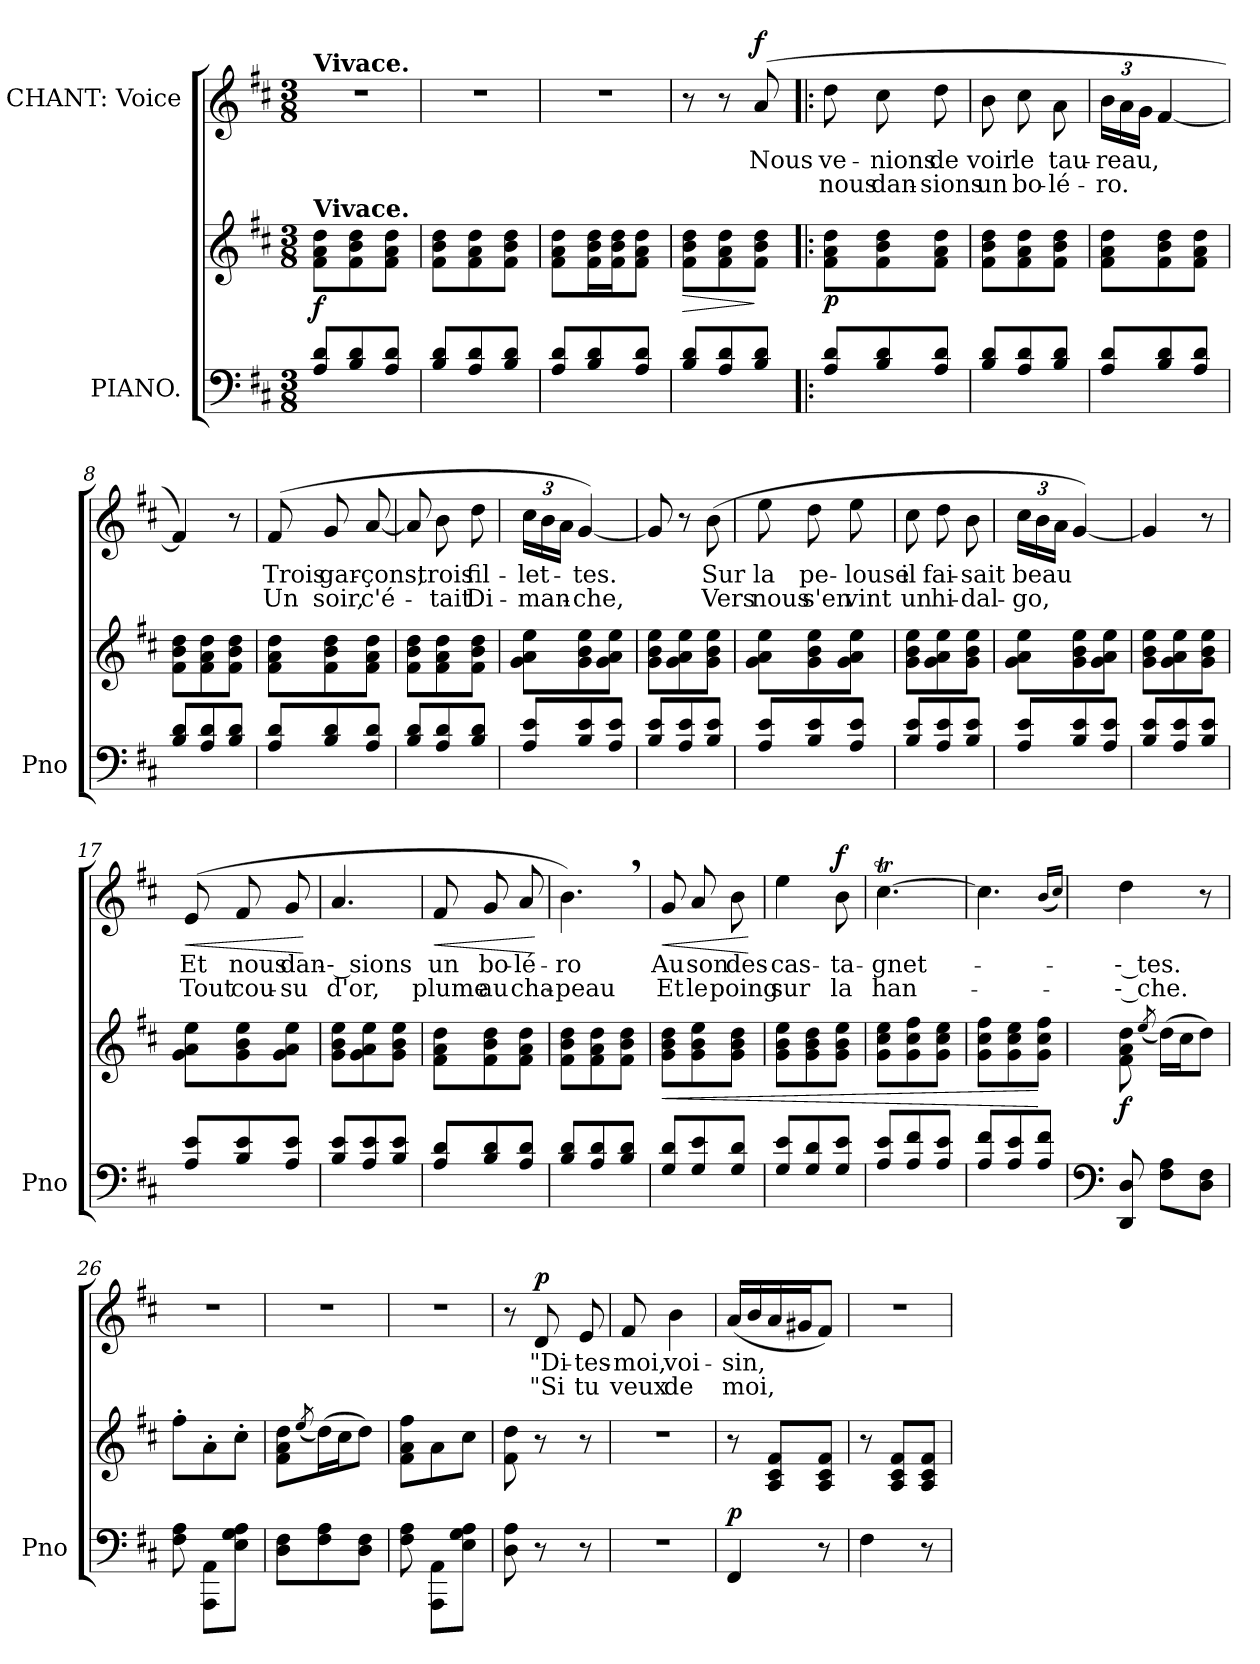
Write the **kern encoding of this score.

**kern	**kern	**dynam	**kern	**text	**text	**dynam
*part2	*part2	*part2	*part1	*part1	*part1	*part1
*staff3	*staff2	*staff2/3	*staff1	*staff1	*staff1	*staff1
*I"PIANO.	*	*	*I"CHANT: Voice	*	*	*
*I'Pno	*	*	*	*	*	*
*clefF4	*clefG2	*	*clefG2	*	*	*
*k[f#c#]	*k[f#c#]	*	*k[f#c#]	*	*	*
*M3/8	*M3/8	*	*M3/8	*	*	*
=1	=1	=1	=1	=1	=1	=1
!	!	!	!LO:TX:a:B:t=Vivace.	!	!	!
!	!LO:TX:a:B:t=Vivace.	!	!	!	!	!
!	!	!LO:DY:b	!	!	!	!
8A/ 8d/L	8f#\ 8a\ 8dd\L	f	4.r	.	.	.
8B/ 8d/	8f#\ 8b\ 8dd\	.	.	.	.	.
8A/ 8d/J	8f#\ 8a\ 8dd\J	.	.	.	.	.
=2	=2	=2	=2	=2	=2	=2
8B/ 8d/L	8f#\ 8b\ 8dd\L	.	4.r	.	.	.
8A/ 8d/	8f#\ 8a\ 8dd\	.	.	.	.	.
8B/ 8d/J	8f#\ 8b\ 8dd\J	.	.	.	.	.
=3	=3	=3	=3	=3	=3	=3
8A/ 8d/L	8f#\ 8a\ 8dd\L	.	4.r	.	.	.
8B/ 8d/	16f#\ 16b\ 16dd\L	.	.	.	.	.
.	16f#\ 16b\ 16dd\J	.	.	.	.	.
8A/ 8d/J	8f#\ 8a\ 8dd\J	.	.	.	.	.
=4	=4	=4	=4	=4	=4	=4
!	!	!LO:HP:b	!	!	!	!
8B/ 8d/L	8f#\ 8b\ 8dd\L	>	8r	.	.	.
8A/ 8d/	8f#\ 8a\ 8dd\	.	8r	.	.	.
!	!	!	!	!LO:LY:b	!	!LO:DY:a
8B/ 8d/J	8f#\ 8b\ 8dd\J	]	(>8a/	Nous	.	f
=5!|:	=5!|:	=5!|:	=5!|:	=5!|:	=5!|:	=5!|:
!	!	!LO:DY:b	!	!LO:LY:b	!LO:LY:b	!
8A/ 8d/L	8f#\ 8a\ 8dd\L	p	8dd\	ve-	nous	.
!	!	!	!	!LO:LY:b	!LO:LY:b	!
8B/ 8d/	8f#\ 8b\ 8dd\	.	8cc#\	-nions	dan-	.
!	!	!	!	!LO:LY:b	!LO:LY:b	!
8A/ 8d/J	8f#\ 8a\ 8dd\J	.	8dd\	de	-sions	.
!!LO:LB:g=z
=6	=6	=6	=6	=6	=6	=6
!	!	!	!	!LO:LY:b	!LO:LY:b	!
8B/ 8d/L	8f#\ 8b\ 8dd\L	.	8b\	voir	un	.
!	!	!	!	!LO:LY:b	!LO:LY:b	!
8A/ 8d/	8f#\ 8a\ 8dd\	.	8cc#\	le	bo-	.
!	!	!	!	!LO:LY:b	!LO:LY:b	!
8B/ 8d/J	8f#\ 8b\ 8dd\J	.	8a\	tau-	-lé-	.
=7	=7	=7	=7	=7	=7	=7
*	*	*	*Xbrackettup	*	*	*
!	!	!	!	!LO:LY:b	!LO:LY:b	!
8A/ 8d/L	8f#\ 8a\ 8dd\L	.	24b\LL	-reau,	-ro.	.
.	.	.	24a\	.	.	.
.	.	.	24g\JJ	.	.	.
8B/ 8d/	8f#\ 8b\ 8dd\	.	[4f#/	.	.	.
8A/ 8d/J	8f#\ 8a\ 8dd\J	.	.	.	.	.
=8	=8	=8	=8	=8	=8	=8
8B/ 8d/L	8f#\ 8b\ 8dd\L	.	4f#/])	.	.	.
8A/ 8d/	8f#\ 8a\ 8dd\	.	.	.	.	.
8B/ 8d/J	8f#\ 8b\ 8dd\J	.	8r	.	.	.
=9	=9	=9	=9	=9	=9	=9
!	!	!	!	!LO:LY:b	!LO:LY:b	!
8A/ 8d/L	8f#\ 8a\ 8dd\L	.	(>8f#/	Trois	Un	.
!	!	!	!	!LO:LY:b	!LO:LY:b	!
8B/ 8d/	8f#\ 8b\ 8dd\	.	8g/	gar-	soir,	.
!	!	!	!	!LO:LY:b	!LO:LY:b	!
8A/ 8d/J	8f#\ 8a\ 8dd\J	.	[8a/	-çons,	c'é-	.
=10	=10	=10	=10	=10	=10	=10
8B/ 8d/L	8f#\ 8b\ 8dd\L	.	8a/]	.	.	.
!	!	!	!	!LO:LY:b	!LO:LY:b	!
8A/ 8d/	8f#\ 8a\ 8dd\	.	8b\	trois	-tait	.
!	!	!	!	!LO:LY:b	!LO:LY:b	!
8B/ 8d/J	8f#\ 8b\ 8dd\J	.	8dd\	fil-	Di-	.
=11	=11	=11	=11	=11	=11	=11
!	!	!	!	!LO:LY:b	!LO:LY:b	!
8A/ 8e/L	8g\ 8a\ 8ee\L	.	24cc#\LL	-let-	-man-	.
.	.	.	24b\	.	.	.
.	.	.	24a\JJ	.	.	.
!	!	!	!	!LO:LY:b	!LO:LY:b	!
8B/ 8e/	8g\ 8b\ 8ee\	.	[4g/)	-tes.	-che,	.
8A/ 8e/J	8g\ 8a\ 8ee\J	.	.	.	.	.
!!LO:LB:g=z
=12	=12	=12	=12	=12	=12	=12
8B/ 8e/L	8g\ 8b\ 8ee\L	.	8g/]	.	.	.
8A/ 8e/	8g\ 8a\ 8ee\	.	8r	.	.	.
*	*	*	*MM120	*	*	*
!	!	!	!	!LO:LY:b	!LO:LY:b	!
8B/ 8e/J	8g\ 8b\ 8ee\J	.	(>8b\	Sur	Vers	.
=13	=13	=13	=13	=13	=13	=13
!	!	!	!	!LO:LY:b	!LO:LY:b	!
8A/ 8e/L	8g\ 8a\ 8ee\L	.	8ee\	la	nous	.
!	!	!	!	!LO:LY:b	!LO:LY:b	!
8B/ 8e/	8g\ 8b\ 8ee\	.	8dd\	pe-	s'en	.
!	!	!	!	!LO:LY:b	!LO:LY:b	!
8A/ 8e/J	8g\ 8a\ 8ee\J	.	8ee\	-louse	vint	.
=14	=14	=14	=14	=14	=14	=14
!	!	!	!	!LO:LY:b	!LO:LY:b	!
8B/ 8e/L	8g\ 8b\ 8ee\L	.	8cc#\	il	un	.
!	!	!	!	!LO:LY:b	!LO:LY:b	!
8A/ 8e/	8g\ 8a\ 8ee\	.	8dd\	fai-	hi-	.
!	!	!	!	!LO:LY:b	!LO:LY:b	!
8B/ 8e/J	8g\ 8b\ 8ee\J	.	8b\	-sait	-dal-	.
=15	=15	=15	=15	=15	=15	=15
!	!	!	!	!LO:LY:b	!LO:LY:b	!
8A/ 8e/L	8g\ 8a\ 8ee\L	.	24cc#\LL	beau	-go,	.
.	.	.	24b\	.	.	.
.	.	.	24a\JJ	.	.	.
8B/ 8e/	8g\ 8b\ 8ee\	.	[4g/)	.	.	.
8A/ 8e/J	8g\ 8a\ 8ee\J	.	.	.	.	.
=16	=16	=16	=16	=16	=16	=16
8B/ 8e/L	8g\ 8b\ 8ee\L	.	4g/]	.	.	.
8A/ 8e/	8g\ 8a\ 8ee\	.	.	.	.	.
8B/ 8e/J	8g\ 8b\ 8ee\J	.	8r	.	.	.
=17	=17	=17	=17	=17	=17	=17
!	!	!	!	!LO:LY:b	!LO:LY:b	!LO:HP:b
8A/ 8e/L	8g\ 8a\ 8ee\L	.	(>8e/	Et	Tout	<
!	!	!	!	!LO:LY:b	!LO:LY:b	!
8B/ 8e/	8g\ 8b\ 8ee\	.	8f#/	nous	cou-	.
!	!	!	!	!LO:LY:b	!LO:LY:b	!
8A/ 8e/J	8g\ 8a\ 8ee\J	.	8g/	dan-	-su	.
.	.	.	.	.	.	[
!!LO:PB:g=z
=18	=18	=18	=18	=18	=18	=18
!	!	!	!	!LO:LY:b	!LO:LY:b	!
8B/ 8e/L	8g\ 8b\ 8ee\L	.	4.a/	-- sions	d'or,	.
8A/ 8e/	8g\ 8a\ 8ee\	.	.	.	.	.
8B/ 8e/J	8g\ 8b\ 8ee\J	.	.	.	.	.
=19	=19	=19	=19	=19	=19	=19
!	!	!	!	!LO:LY:b	!LO:LY:b	!LO:HP:b
8A/ 8d/L	8f#\ 8a\ 8dd\L	.	8f#/	un	plume	<
!	!	!	!	!LO:LY:b	!LO:LY:b	!
8B/ 8d/	8f#\ 8b\ 8dd\	.	8g/	bo-	au	.
!	!	!	!	!LO:LY:b	!LO:LY:b	!
8A/ 8d/J	8f#\ 8a\ 8dd\J	.	8a/	-lé-	cha-	.
.	.	.	.	.	.	[
=20	=20	=20	=20	=20	=20	=20
!	!	!	!	!LO:LY:b	!LO:LY:b	!
8B/ 8d/L	8f#\ 8b\ 8dd\L	.	4.b,\)	-ro	-peau	.
8A/ 8d/	8f#\ 8a\ 8dd\	.	.	.	.	.
8B/ 8d/J	8f#\ 8b\ 8dd\J	.	.	.	.	.
=21	=21	=21	=21	=21	=21	=21
!	!	!LO:HP:b	!	!LO:LY:b	!LO:LY:b	!LO:HP:b
8G/ 8d/L	8g\ 8b\ 8dd\L	<	8g/	Au	Et	<
!	!	!	!	!LO:LY:b	!LO:LY:b	!
8G/ 8e/	8g\ 8b\ 8ee\	.	8a/	son	le	.
!	!	!	!	!LO:LY:b	!LO:LY:b	!
8G/ 8d/J	8g\ 8b\ 8dd\J	.	8b\	des	poing	.
.	.	.	.	.	.	[
=22	=22	=22	=22	=22	=22	=22
!	!	!	!	!LO:LY:b	!LO:LY:b	!
8G/ 8e/L	8g\ 8b\ 8ee\L	.	4ee\	cas-	sur	.
8G/ 8d/	8g\ 8b\ 8dd\	.	.	.	.	.
!	!	!	!	!LO:LY:b	!LO:LY:b	!LO:DY:a
8G/ 8e/J	8g\ 8b\ 8ee\J	.	8b\	-ta-	la	f
=23	=23	=23	=23	=23	=23	=23
*	*	*	*MM118	*	*	*
!	!	!	!	!LO:LY:b	!LO:LY:b	!
8A/ 8e/L	8g\ 8cc#\ 8ee\L	.	[4.cc#t\	-gnet-	han-	.
8A/ 8f#/	8g\ 8cc#\ 8ff#\	.	.	.	.	.
8A/ 8e/J	8g\ 8cc#\ 8ee\J	.	.	.	.	.
=24	=24	=24	=24	=24	=24	=24
8A/ 8f#/L	8g\ 8cc#\ 8ff#\L	.	4.cc#TTT\]	.	.	.
8A/ 8e/	8g\ 8cc#\ 8ee\	.	.	.	.	.
8A/ 8f#/J	8g\ 8cc#\ 8ff#\J	[	.	.	.	.
.	.	.	(<16qb/LL	.	.	.
.	.	.	16qcc#/JJ)	.	.	.
!!LO:LB:g=z
=25	=25	=25	=25	=25	=25	=25
*clefF4	*	*	*	*	*	*
!	!	!LO:DY:b	!	!LO:LY:b	!LO:LY:b	!
8DD/ 8D/	8f#\ 8a\ 8dd\	f	4dd\	-- tes.	-- che.	.
.	(<8qee/	.	.	.	.	.
8F#\ 8A\L	(>16dd\LL)	.	.	.	.	.
.	16cc#\J	.	.	.	.	.
8D\ 8F#\J	8dd\J)	.	8r	.	.	.
=26	=26	=26	=26	=26	=26	=26
*	*	*	*MM112	*	*	*
8F#\ 8A\	8ff#'\L	.	4.r	.	.	.
8AAA\ 8AA\L	8a'\	.	.	.	.	.
8E\ 8G\ 8A\J	8cc#'\J	.	.	.	.	.
=27	=27	=27	=27	=27	=27	=27
8D\ 8F#\L	8f#\ 8a\ 8dd\L	.	4.r	.	.	.
.	(<8qee/	.	.	.	.	.
8F#\ 8A\	(>16dd\L)	.	.	.	.	.
.	16cc#\J	.	.	.	.	.
8D\ 8F#\J	8dd\J)	.	.	.	.	.
=28	=28	=28	=28	=28	=28	=28
8F#\ 8A\	8f#\ 8a\ 8ff#\L	.	4.r	.	.	.
8AAA\ 8AA\L	8a\	.	.	.	.	.
8E\ 8G\ 8A\J	8cc#\J	.	.	.	.	.
=29	=29	=29	=29	=29	=29	=29
8D\ 8A\	8f#\ 8dd\	.	8r	.	.	.
*	*	*	*MM110	*	*	*
!	!	!	!	!LO:LY:b	!LO:LY:b	!LO:DY:a
8r	8r	.	8d/	"Di-	"Si	p
!	!	!	!	!LO:LY:b	!LO:LY:b	!
8r	8r	.	8e/	-tes-	tu	.
=30	=30	=30	=30	=30	=30	=30
*	*	*	*MM104	*	*	*
!	!	!	!	!LO:LY:b	!LO:LY:b	!
4.r	4.r	.	8f#/	-moi,	veux	.
!	!	!	!	!LO:LY:b	!LO:LY:b	!
.	.	.	4b\	voi-	de	.
=31	=31	=31	=31	=31	=31	=31
*	*	*	*MM96	*	*	*
!	!	!LO:DY:a=2	!	!LO:LY:b	!LO:LY:b	!
4FF#/	8r	p	(<16a/LL	-sin,	moi,	.
.	.	.	16b/	.	.	.
.	8A/ 8c#/ 8f#/L	.	16a/	.	.	.
.	.	.	16g#X/J	.	.	.
8r	8A/ 8c#/ 8f#/J	.	8f#/J)	.	.	.
!!LO:LB:g=z
=32	=32	=32	=32	=32	=32	=32
*	*	*	*MM86	*	*	*
4F#\	8r	.	4.r	.	.	.
.	8A/ 8c#/ 8f#/L	.	.	.	.	.
8r	8A/ 8c#/ 8f#/J	.	.	.	.	.
=	=	=	=	=	=	=
*-	*-	*-	*-	*-	*-	*-
